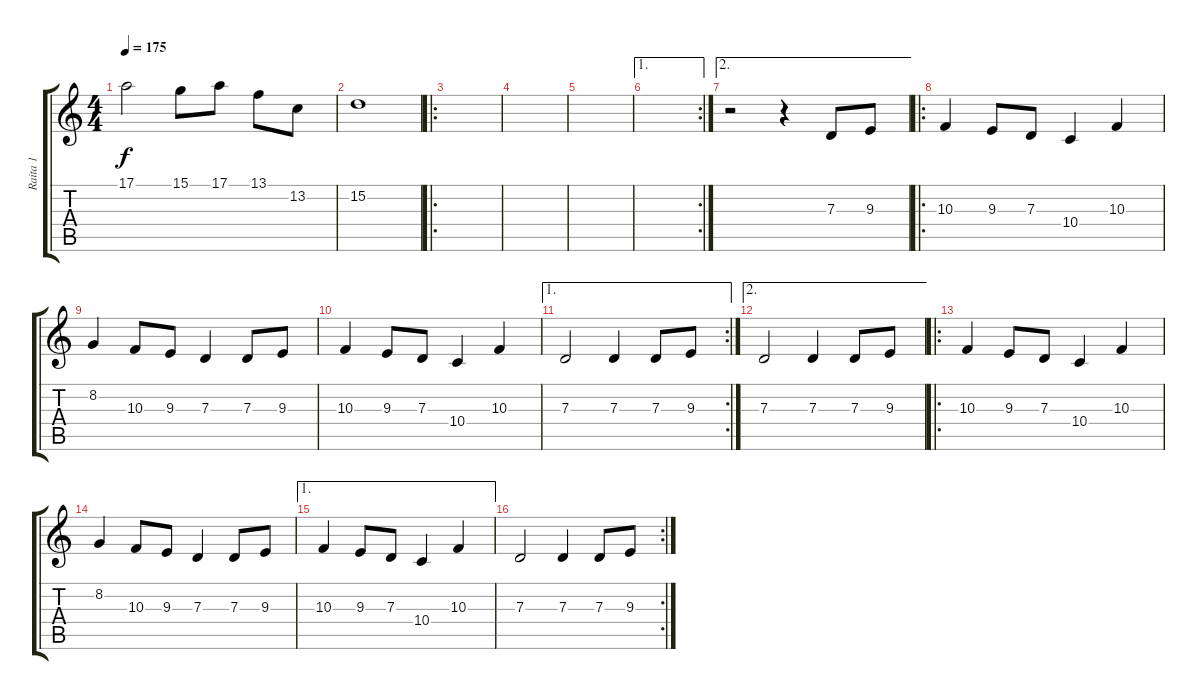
\track ("Raita 1" "Raita 1") {instrument violin}
\staff {score tabs}
\tuning (E4 B3 G3 D3 A2 E2) {hide}
\ts (4 4)
\tempo 175
\clef g2
\ks c
17.1.2{dy f} 15.1.8 17.1.8 13.1.8 13.2.8 |
15.2.1 |
\ro
|
|
|
\ae 1
\rc 2
|
\ae 2
r.2 r.4 7.3.8 9.3.8 |
\ro
10.3.4 9.3.8 7.3.8 10.4.4 10.3.4 |
8.2.4 10.3.8 9.3.8 7.3.4 7.3.8 9.3.8 |
10.3.4 9.3.8 7.3.8 10.4.4 10.3.4 |
\ae 1
\rc 2
7.3.2 7.3.4 7.3.8 9.3.8 |
\ae 2
7.3.2 7.3.4 7.3.8 9.3.8 |
\ro
10.3.4 9.3.8 7.3.8 10.4.4 10.3.4 |
8.2.4 10.3.8 9.3.8 7.3.4 7.3.8 9.3.8 |
\ae 1
10.3.4 9.3.8 7.3.8 10.4.4 10.3.4 |
\rc 2
7.3.2 7.3.4 7.3.8 9.3.8
